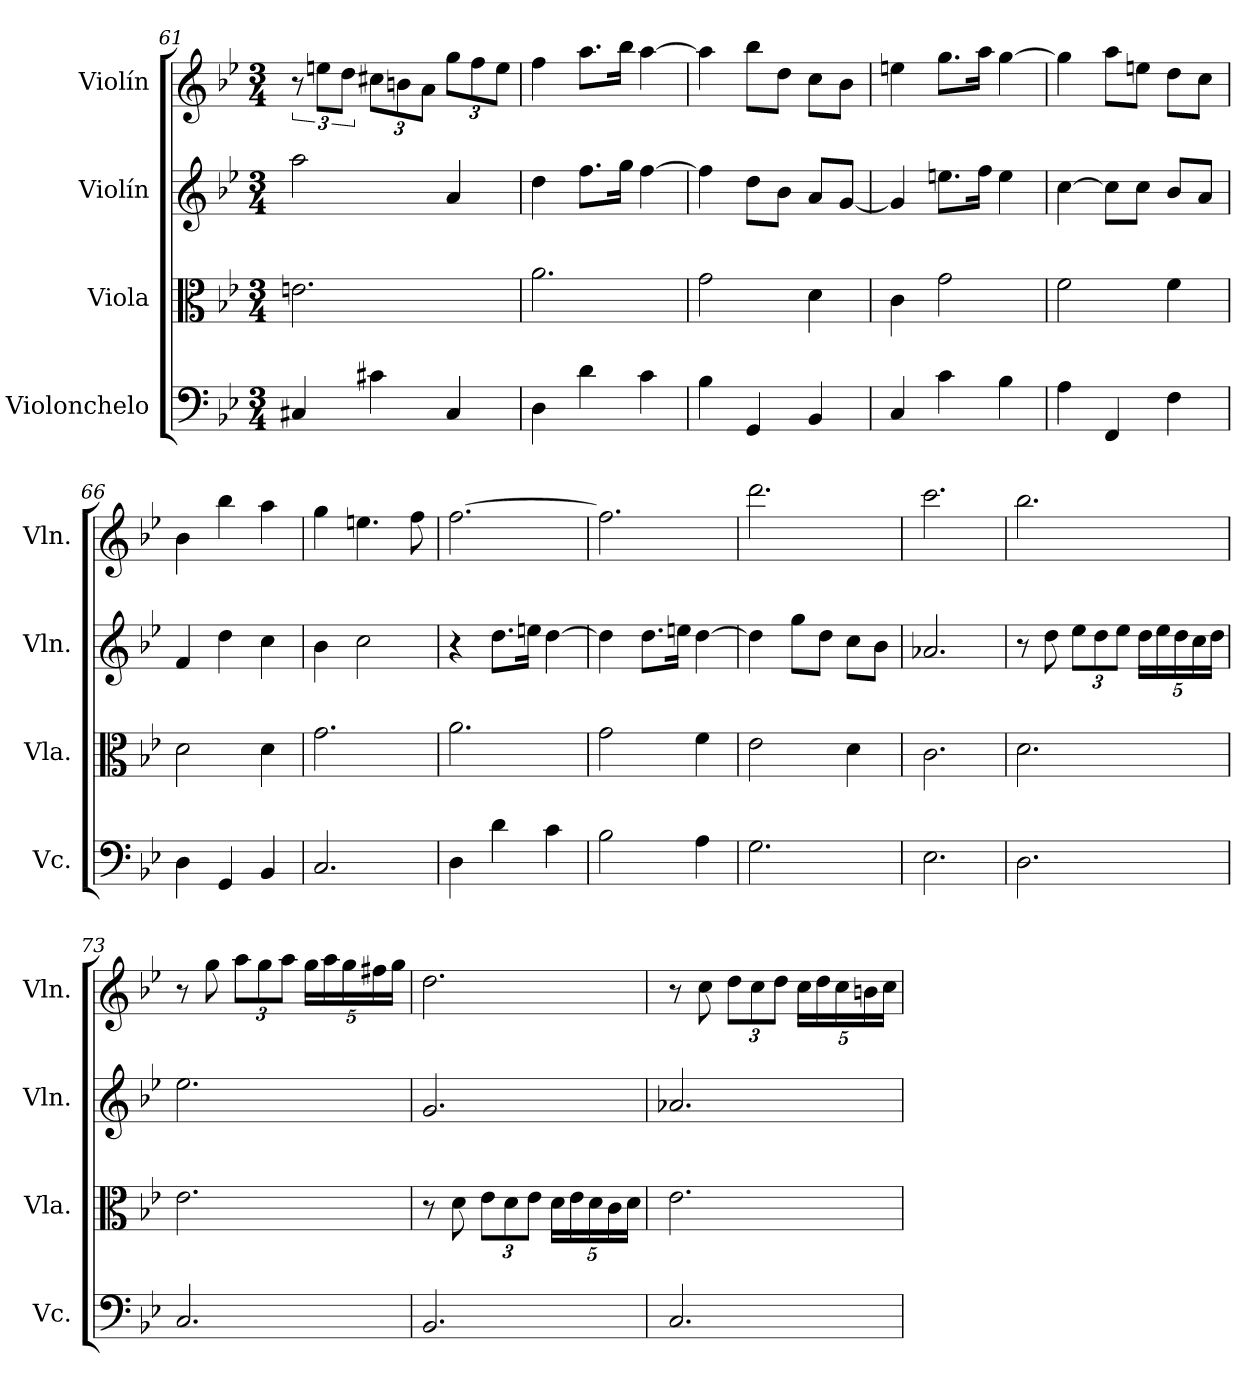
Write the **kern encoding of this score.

**kern	**kern	**kern	**kern
*part4	*part3	*part2	*part1
*staff4	*staff3	*staff2	*staff1
*I"Violonchelo	*I"Viola	*I"Violín	*I"Violín
*I'Vc.	*I'Vla.	*I'Vln.	*I'Vln.
*clefF4	*clefC3	*clefG2	*clefG2
*k[b-e-]	*k[b-e-]	*k[b-e-]	*k[b-e-]
*M3/4	*M3/4	*M3/4	*M3/4
=61	=61	=61	=61
4C#X/	2.en\	2aa\	12r
.	.	.	12een\L
.	.	.	12dd\J
*	*	*	*Xbrackettup
4c#X\	.	.	12cc#X\L
.	.	.	12bn\
.	.	.	12a\J
4C#/	.	4a/	12gg\L
.	.	.	12ff\
.	.	.	12ee\J
=62	=62	=62	=62
4D\	2.a\	4dd\	4ff\
4d\	.	8.ff\L	8.aa\L
.	.	16gg\Jk	16bb-\Jk
4c\	.	[4ff\	[4aa\
!!LO:LB:g=z
=63	=63	=63	=63
4B-\	2g\	4ff\]	4aa\]
4GG/	.	8dd\L	8bb-\L
.	.	8b-\J	8dd\J
4BB-/	4d\	8a/L	8cc\L
.	.	[8g/J	8b-\J
=64	=64	=64	=64
4C/	4c\	4g/]	4een\
4c\	2g\	8.een\L	8.gg\L
.	.	16ff\Jk	16aa\Jk
4B-\	.	4ee\	[4gg\
=65	=65	=65	=65
4A\	2f\	[4cc\	4gg\]
4FF/	.	8cc\L]	8aa\L
.	.	8cc\J	8een\J
4F\	4f\	8b-/L	8dd\L
.	.	8a/J	8cc\J
=66	=66	=66	=66
4D\	2d\	4f/	4b-\
4GG/	.	4dd\	4bb-\
4BB-/	4d\	4cc\	4aa\
=67	=67	=67	=67
2.C/	2.g\	4b-\	4gg\
.	.	2cc\	4.een\
.	.	.	8ff\
=68	=68	=68	=68
4D\	2.a\	4r	[2.ff\
4d\	.	8.dd\L	.
.	.	16een\Jk	.
4c\	.	[4dd\	.
=69	=69	=69	=69
2B-\	2g\	4dd\]	2.ff\]
.	.	8.dd\L	.
.	.	16een\Jk	.
4A\	4f\	[4dd\	.
!!LO:LB:g=z
=70	=70	=70	=70
2.G\	2e-\	4dd\]	2.ddd\
.	.	8gg\L	.
.	.	8dd\J	.
.	4d\	8cc\L	.
.	.	8b-\J	.
=71	=71	=71	=71
2.E-\	2.c\	2.a-X/	2.ccc\
=72	=72	=72	=72
2.D\	2.d\	8r	2.bb-\
.	.	8dd\	.
*	*	*Xbrackettup	*
.	.	12ee-\L	.
.	.	12dd\	.
.	.	12ee-\J	.
.	.	20dd\LL	.
.	.	20ee-\	.
.	.	20dd\	.
.	.	20cc\	.
.	.	20dd\JJ	.
=73	=73	=73	=73
2.C/	2.e-\	2.ee-\	8r
.	.	.	8gg\
.	.	.	12aa\L
.	.	.	12gg\
.	.	.	12aa\J
.	.	.	20gg\LL
.	.	.	20aa\
.	.	.	20gg\
.	.	.	20ff#X\
.	.	.	20gg\JJ
=74	=74	=74	=74
2.BB-/	8r	2.g/	2.dd\
.	8d\	.	.
*	*Xbrackettup	*	*
.	12e-\L	.	.
.	12d\	.	.
.	12e-\J	.	.
.	20d\LL	.	.
.	20e-\	.	.
.	20d\	.	.
.	20c\	.	.
.	20d\JJ	.	.
!!LO:PB:g=z
=75	=75	=75	=75
2.C/	2.e-\	2.a-X/	8r
.	.	.	8cc\
.	.	.	12dd\L
.	.	.	12cc\
.	.	.	12dd\J
.	.	.	20cc\LL
.	.	.	20dd\
.	.	.	20cc\
.	.	.	20bn\
.	.	.	20cc\JJ
=	=	=	=
*-	*-	*-	*-
